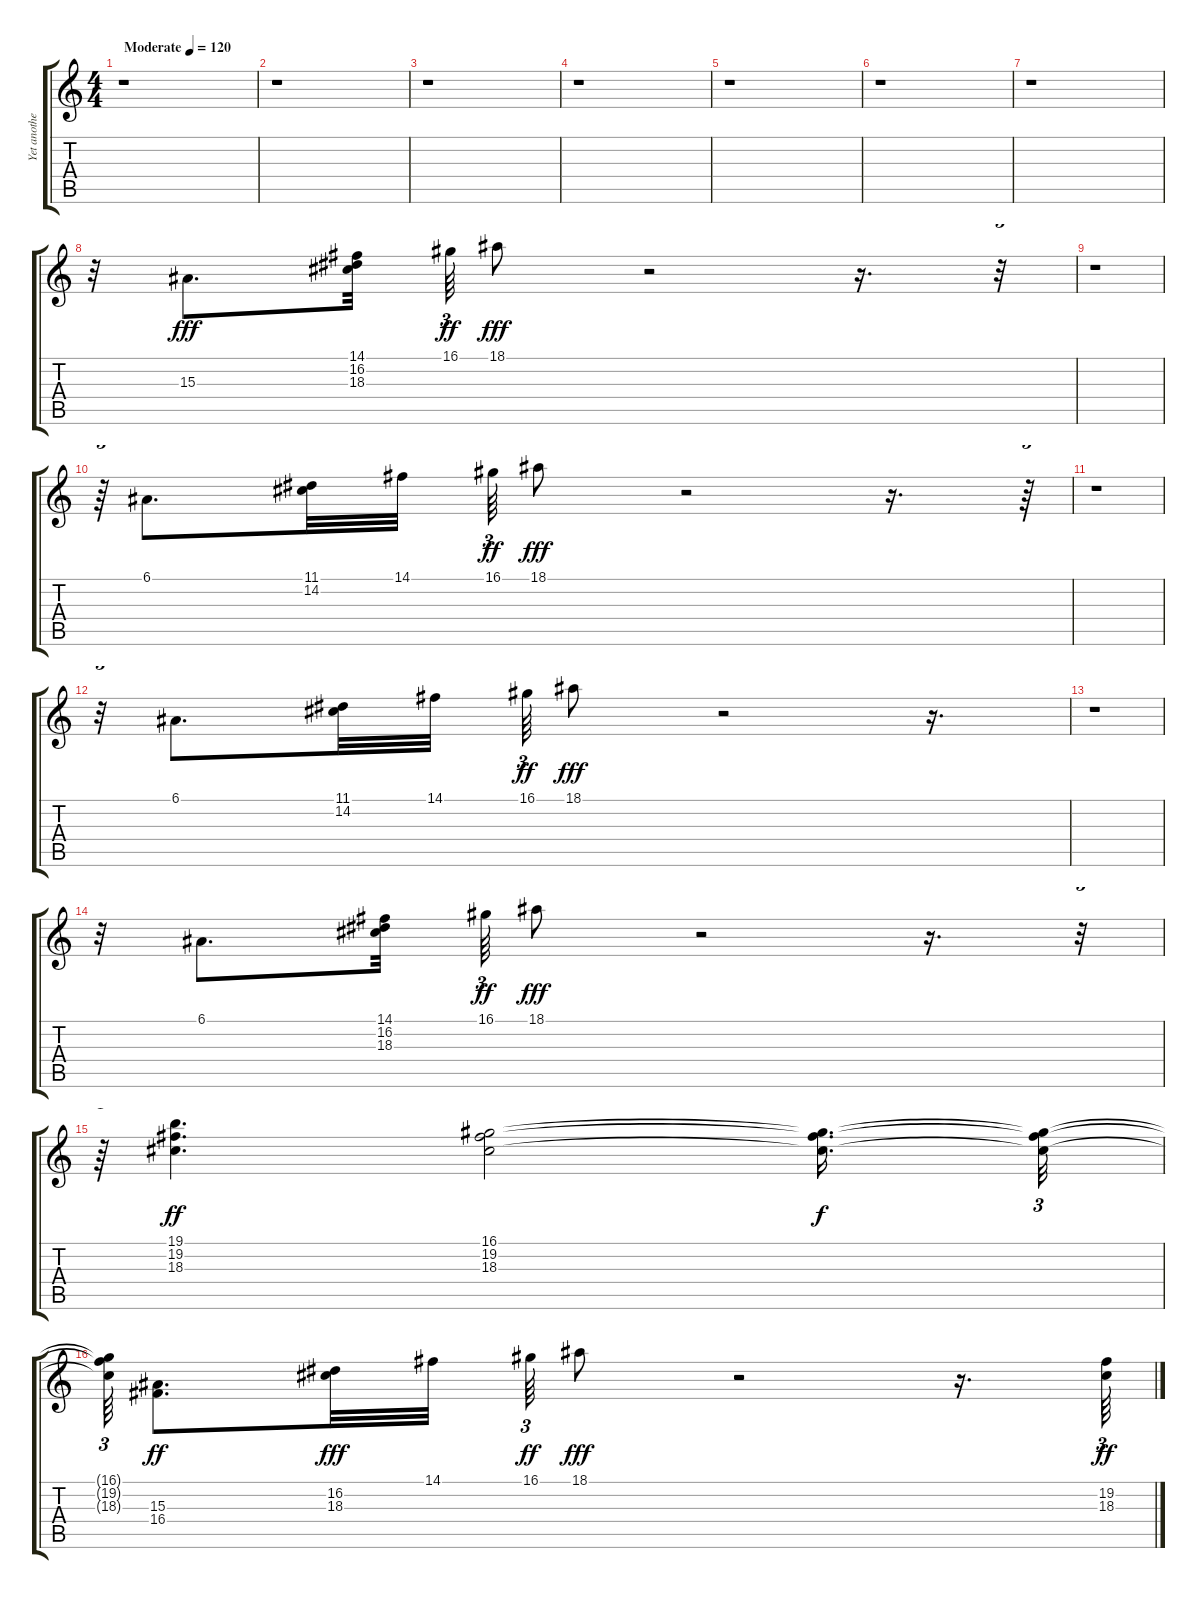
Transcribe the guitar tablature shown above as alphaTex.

\track ("Yet another brass section" "Yet anothe") {instrument synthbrass1}
\staff {score tabs}
\tuning (E4 B3 G3 D3 A2 E2) {hide}
\ts (4 4)
\tempo (120 "Moderate")
\clef g2
\ks c
r.1{dy fff instrument synthbrass1} |
r.1 |
r.1 |
r.1 |
r.1 |
r.1 |
r.1 |
r.32 15.3.8{d} (14.1 16.2 18.3).32 16.1.64{tu (3 2) dy ff} 18.1.8{dy fff} r.2 r.16{d} r.32{tu (3 2)} |
r.1 |
r.64{tu (3 2)} 6.1.8{d} (11.1 14.2).32 14.1.32 16.1.64{tu (3 2) dy ff} 18.1.8{dy fff} r.2 r.16{d} r.64{tu (3 2)} |
r.1 |
r.32{tu (3 2)} 6.1.8{d} (11.1 14.2).32 14.1.32 16.1.64{tu (3 2) dy ff} 18.1.8{dy fff} r.2 r.16{d} |
r.1 |
r.32 6.1.8{d} (14.1 16.2 18.3).32 16.1.64{tu (3 2) dy ff} 18.1.8{dy fff} r.2 r.16{d} r.32{tu (3 2)} |
r.64{tu (3 2)} (19.1 19.2 18.3).4{d dy ff} (16.1 19.2 18.3).2 (16.1{t} 19.2{t} 18.3{t}).16{d dy f} (16.1{t} 19.2{t} 18.3{t}).32{tu (3 2)} |
(16.1{t} 19.2{t} 18.3{t}).64{tu (3 2)} (15.3 16.4).8{d dy ff} (16.2 18.3).32{dy fff} 14.1.32 16.1.64{tu (3 2) dy ff} 18.1.8{dy fff} r.2 r.16{d} (19.2 18.3).64{tu (3 2) dy ff}
